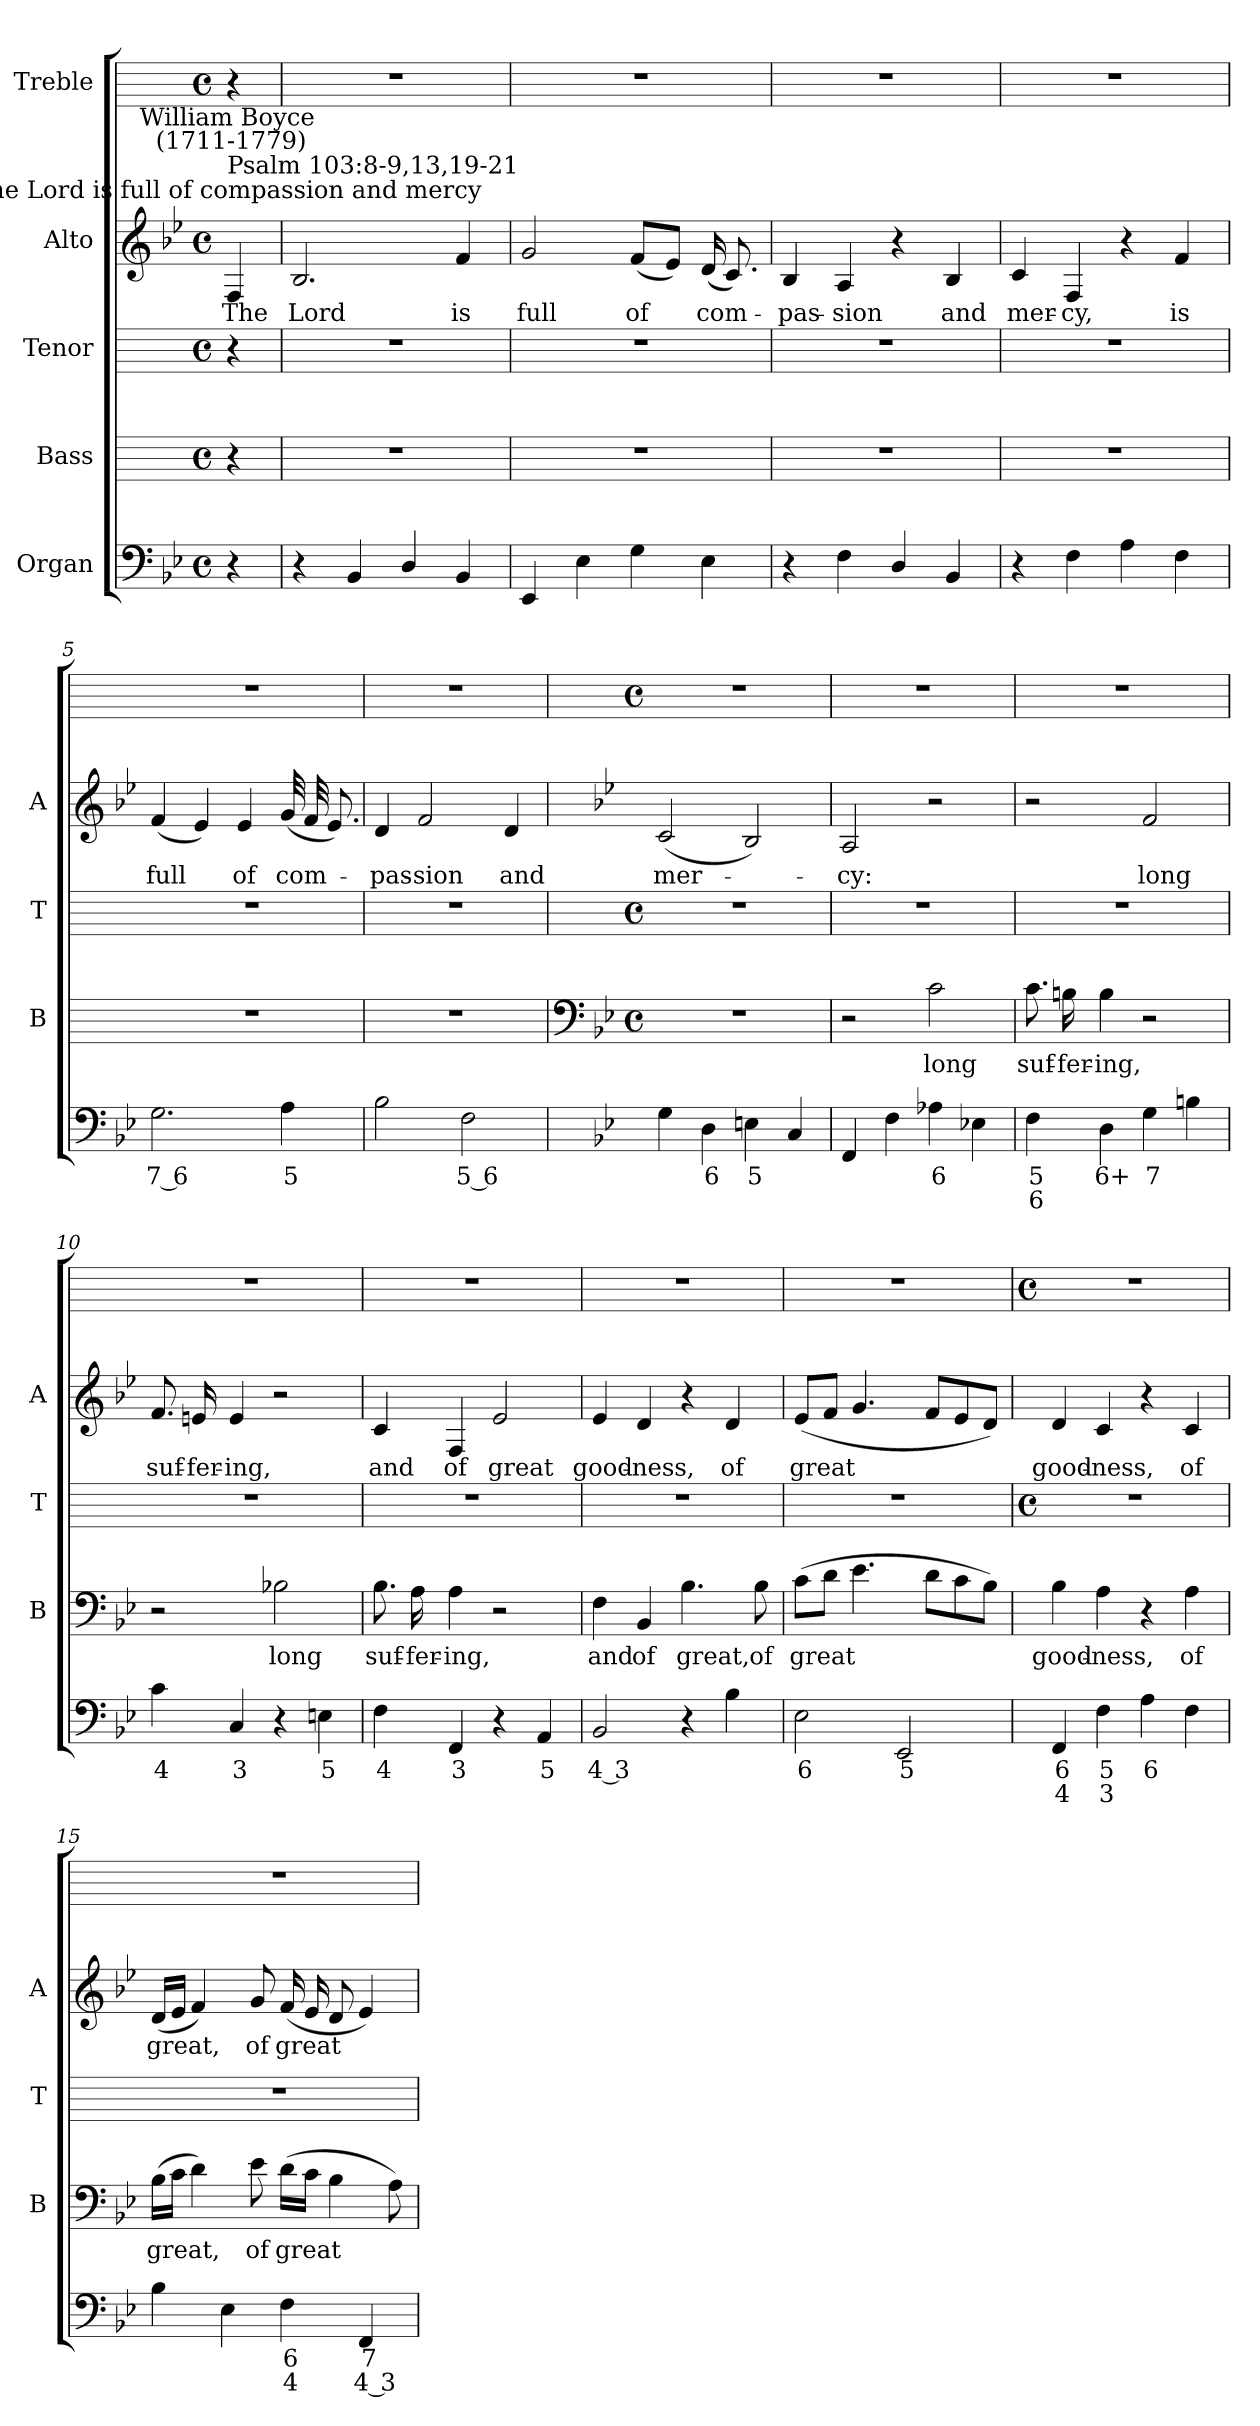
**kern	**text	**text	**kern	**text	**kern	**kern	**text	**kern
*part5	*part5	*part5	*part4	*part4	*part3	*part2	*part2	*part1
*staff5	*staff5	*staff5	*staff4	*staff4	*staff3	*staff2	*staff2	*staff1
*I"Organ	*	*	*I"Bass	*	*I"Tenor	*I"Alto	*	*I"Treble
*	*	*	*I'B	*	*I'T	*I'A	*	*
*clefF4	*	*	*	*	*	*clefG2	*	*
*k[b-e-]	*	*	*	*	*	*k[b-e-]	*	*
*B-:	*	*	*	*	*	*B-:	*	*
*M4/4	*	*	*M4/4	*	*M4/4	*M4/4	*	*M4/4
*met(c)	*	*	*met(c)	*	*met(c)	*met(c)	*	*met(c)
=	=	=	=	=	=	=	=	=
!	!	!	!	!	!	!LO:TX:a:cj:t=The Lord is full of compassion and mercy	!	!
!	!	!	!	!	!	!LO:TX:a:t=Psalm 103&colon;8-9,13,19-21	!	!
!	!	!	!	!	!	!LO:TX:a:cj:t=William Boyce\n (1711-1779)	!	!
!	!	!	!	!	!	!	!LO:LY:b	!
4r	.	.	4r	.	4r	4F	The	4r
=1	=1	=1	=1	=1	=1	=1	=1	=1
!	!	!	!	!	!	!	!LO:LY:b	!
4r	.	.	1r	.	1r	2.B-	Lord	1r
4BB-	.	.	.	.	.	.	.	.
4D/	.	.	.	.	.	.	.	.
!	!	!	!	!	!	!	!LO:LY:b	!
4BB-	.	.	.	.	.	4f	is	.
=2	=2	=2	=2	=2	=2	=2	=2	=2
!	!	!	!	!	!	!	!LO:LY:b	!
4EE-	.	.	1r	.	1r	2g	full	1r
4E-	.	.	.	.	.	.	.	.
!	!	!	!	!	!	!	!LO:LY:b	!
4G	.	.	.	.	.	(<8fL	of	.
.	.	.	.	.	.	8e-J)	.	.
!	!	!	!	!	!	!	!LO:LY:b	!
4E-	.	.	.	.	.	(<16dLL	com-	.
.	.	.	.	.	.	8.cJ)	.	.
=3	=3	=3	=3	=3	=3	=3	=3	=3
!	!	!	!	!	!	!	!LO:LY:b	!
4r	.	.	1r	.	1r	4B-	pas-	1r
!	!	!	!	!	!	!	!LO:LY:b	!
4F	.	.	.	.	.	4A	-sion	.
4D/	.	.	.	.	.	4r	.	.
!	!	!	!	!	!	!	!LO:LY:b	!
4BB-	.	.	.	.	.	4B-	and	.
=4	=4	=4	=4	=4	=4	=4	=4	=4
!	!	!	!	!	!	!	!LO:LY:b	!
4r	.	.	1r	.	1r	4c	mer-	1r
!	!	!	!	!	!	!	!LO:LY:b	!
4F	.	.	.	.	.	4F	-cy,	.
4A	.	.	.	.	.	4r	.	.
!	!	!	!	!	!	!	!LO:LY:b	!
4F	.	.	.	.	.	4f	is	.
=5	=5	=5	=5	=5	=5	=5	=5	=5
!	!LO:LY:b	!	!	!	!	!	!LO:LY:b	!
2.G	7 6	.	1r	.	1r	(<4f	full	1r
.	.	.	.	.	.	4e-)	.	.
!	!	!	!	!	!	!	!LO:LY:b	!
.	.	.	.	.	.	4e-	of	.
!	!LO:LY:b	!	!	!	!	!	!LO:LY:b	!
4A	5	.	.	.	.	(<32gLLL	com-	.
.	.	.	.	.	.	32f	.	.
.	.	.	.	.	.	8.e-J)	.	.
=6	=6	=6	=6	=6	=6	=6	=6	=6
!	!	!	!	!	!	!	!LO:LY:b	!
2B-	.	.	1r	.	1r	4d	pas-	1r
!	!	!	!	!	!	!	!LO:LY:b	!
.	.	.	.	.	.	2f	-sion	.
!	!LO:LY:b	!	!	!	!	!	!	!
2F	5 6	.	.	.	.	.	.	.
!	!	!	!	!	!	!	!LO:LY:b	!
.	.	.	.	.	.	4d	and	.
!!LO:LB:g=z
=7	=7	=7	=7	=7	=7	=7	=7	=7
*	*	*	*clefF4	*	*	*	*	*
*	*	*	*k[b-e-]	*	*	*	*	*
*	*	*	*B-:	*	*	*	*	*
*	*	*	*M4/4	*	*M4/4	*	*	*M4/4
*	*	*	*met(c)	*	*met(c)	*	*	*met(c)
!	!	!	!	!	!	!	!LO:LY:b	!
4G	.	.	1r	.	1r	(<2c	mer-	1r
!	!LO:LY:b	!	!	!	!	!	!	!
4D	6	.	.	.	.	.	.	.
!	!LO:LY:b	!	!	!	!	!	!	!
4En	5	.	.	.	.	2B-)	.	.
4C	.	.	.	.	.	.	.	.
=8	=8	=8	=8	=8	=8	=8	=8	=8
!	!	!	!	!	!	!	!LO:LY:b	!
4FF	.	.	2r	.	1r	2A	cy:	1r
4F	.	.	.	.	.	.	.	.
!	!LO:LY:b	!	!	!LO:LY:b	!	!	!	!
4A-X	6	.	2c	long	.	2r	.	.
4E-X	.	.	.	.	.	.	.	.
=9	=9	=9	=9	=9	=9	=9	=9	=9
!	!LO:LY:b	!LO:LY:b	!	!LO:LY:b	!	!	!	!
4F	5	6	8.c	suf-	1r	2r	.	1r
!	!	!	!	!LO:LY:b	!	!	!	!
.	.	.	16Bn	-fer-	.	.	.	.
!	!LO:LY:b	!	!	!LO:LY:b	!	!	!	!
4D	6+	.	4B	-ing,	.	.	.	.
!	!LO:LY:b	!	!	!	!	!	!LO:LY:b	!
4G	7	.	2r	.	.	2f	long	.
4Bn	.	.	.	.	.	.	.	.
=10	=10	=10	=10	=10	=10	=10	=10	=10
!	!LO:LY:b	!	!	!	!	!	!LO:LY:b	!
4c	4	.	2r	.	1r	8.f	suf-	1r
!	!	!	!	!	!	!	!LO:LY:b	!
.	.	.	.	.	.	16en	-fer-	.
!	!LO:LY:b	!	!	!	!	!	!LO:LY:b	!
4C	3	.	.	.	.	4e	-ing,	.
!	!	!	!	!LO:LY:b	!	!	!	!
4r	.	.	2B-X	long	.	2r	.	.
!	!LO:LY:b	!	!	!	!	!	!	!
4En	5	.	.	.	.	.	.	.
=11	=11	=11	=11	=11	=11	=11	=11	=11
!	!LO:LY:b	!	!	!LO:LY:b	!	!	!LO:LY:b	!
4F	4	.	8.B-	suf-	1r	4c	and	1r
!	!	!	!	!LO:LY:b	!	!	!	!
.	.	.	16A	-fer-	.	.	.	.
!	!LO:LY:b	!	!	!LO:LY:b	!	!	!LO:LY:b	!
4FF	3	.	4A	-ing,	.	4F	of	.
!	!	!	!	!	!	!	!LO:LY:b	!
4r	.	.	2r	.	.	2e-	great	.
!	!LO:LY:b	!	!	!	!	!	!	!
4AA	5	.	.	.	.	.	.	.
=12	=12	=12	=12	=12	=12	=12	=12	=12
!	!LO:LY:b	!	!	!LO:LY:b	!	!	!LO:LY:b	!
2BB-	4 3	.	4F	and	1r	4e-	good-	1r
!	!	!	!	!LO:LY:b	!	!	!LO:LY:b	!
.	.	.	4BB-	of	.	4d	-ness,	.
!	!	!	!	!LO:LY:b	!	!	!	!
4r	.	.	4.B-	great,	.	4r	.	.
!	!	!	!	!	!	!	!LO:LY:b	!
4B-	.	.	.	.	.	4d	of	.
!	!	!	!	!LO:LY:b	!	!	!	!
.	.	.	8B-	of	.	.	.	.
=13	=13	=13	=13	=13	=13	=13	=13	=13
!	!LO:LY:b	!	!	!LO:LY:b	!	!	!LO:LY:b	!
2E-	6	.	(>8cL	great	1r	(<8e-L	great	1r
.	.	.	8dJ	.	.	8fJ	.	.
.	.	.	4.e-	.	.	4.g	.	.
!	!LO:LY:b	!	!	!	!	!	!	!
2EE-	5	.	.	.	.	.	.	.
.	.	.	8dL	.	.	8fL	.	.
.	.	.	8c	.	.	8e-	.	.
.	.	.	8B-J)	.	.	8dJ)	.	.
!!LO:LB:g=z
=14	=14	=14	=14	=14	=14	=14	=14	=14
*	*	*	*	*	*M4/4	*	*	*M4/4
*	*	*	*	*	*met(c)	*	*	*met(c)
!	!LO:LY:b	!LO:LY:b	!	!LO:LY:b	!	!	!LO:LY:b	!
4FF	6	4	4B-	good-	1r	4d	good-	1r
!	!LO:LY:b	!LO:LY:b	!	!LO:LY:b	!	!	!LO:LY:b	!
4F	5	3	4A	-ness,	.	4c	-ness,	.
!	!LO:LY:b	!	!	!	!	!	!	!
4A	6	.	4r	.	.	4r	.	.
!	!	!	!	!LO:LY:b	!	!	!LO:LY:b	!
4F	.	.	4A	of	.	4c	of	.
=15	=15	=15	=15	=15	=15	=15	=15	=15
!	!	!	!	!LO:LY:b	!	!	!LO:LY:b	!
4B-	.	.	(>16B-LL	great,	1r	(<16dLL	great,	1r
.	.	.	16cJJ	.	.	16e-JJ	.	.
.	.	.	4d)	.	.	4f)	.	.
4E-	.	.	.	.	.	.	.	.
!	!	!	!	!LO:LY:b	!	!	!LO:LY:b	!
.	.	.	8e-	of	.	8g	of	.
!	!LO:LY:b	!LO:LY:b	!	!LO:LY:b	!	!	!LO:LY:b	!
4F	6	4	(>16dLL	great	.	(<16fLL	great	.
.	.	.	16cJJ	.	.	16e-	.	.
.	.	.	4B-	.	.	8dJ	.	.
!	!LO:LY:b	!LO:LY:b	!	!	!	!	!	!
4FF	7	4 3	.	.	.	4e-)	.	.
.	.	.	8A)	.	.	.	.	.
=	=	=	=	=	=	=	=	=
*-	*-	*-	*-	*-	*-	*-	*-	*-
